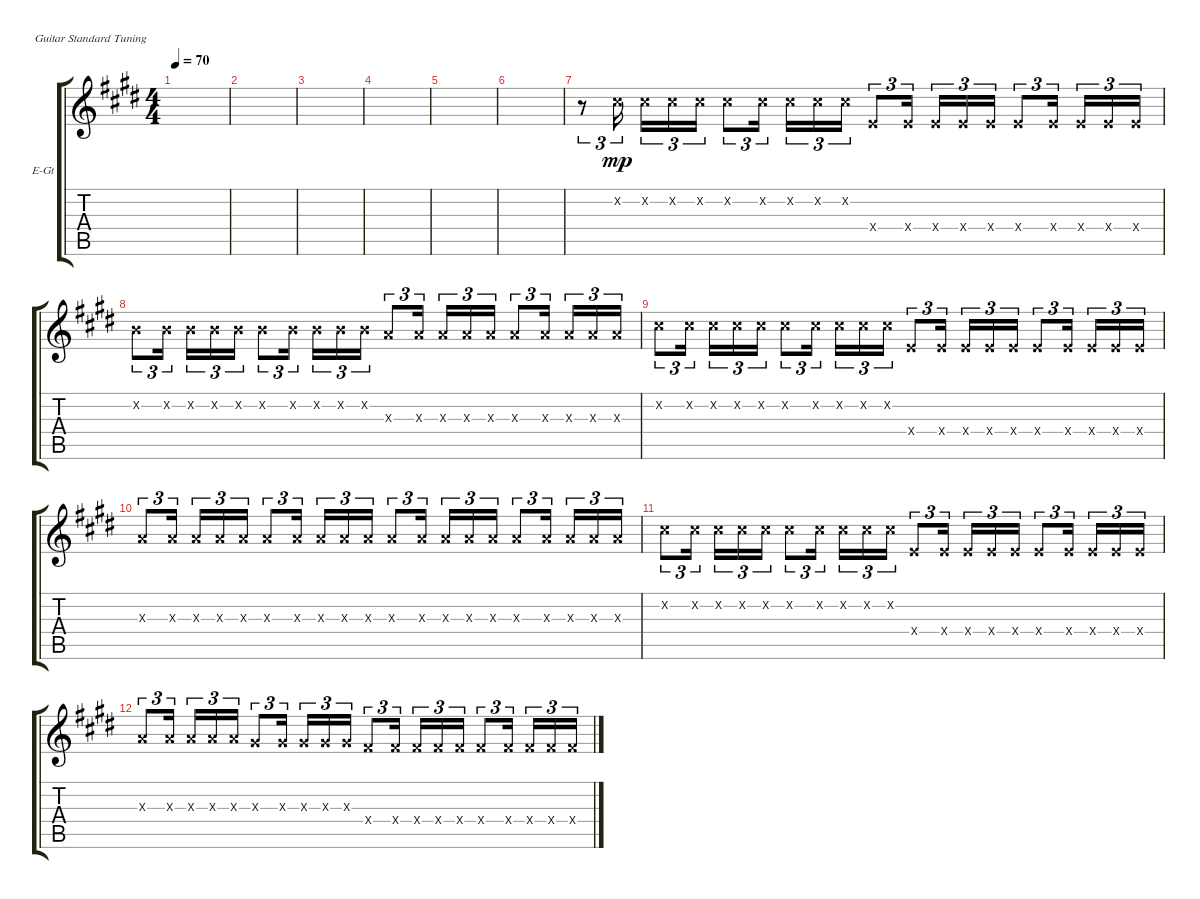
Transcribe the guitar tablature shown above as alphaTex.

\defaultSystemsLayout 4
\bracketExtendMode groupsimilarinstruments
\firstSystemTrackNameOrientation horizontal
\otherSystemsTrackNameOrientation horizontal
\track ("Distorted 2" "E-Gt") {instrument overdrivenguitar}
\staff {score tabs}
\tuning (E4 B3 G3 D3 A2 E2)
\ts (4 4)
\tempo 70
\clef g2
\ks c#minor
|
|
|
|
|
|
r.8{tu (3 2)} 2.2{x}.16{tu (3 2) dy mp} 2.2{x}.16{tu (3 2)} 2.2{x}.16{tu (3 2)} 2.2{x}.16{tu (3 2)} 2.2{x}.8{tu (3 2)} 2.2{x}.16{tu (3 2)} 2.2{x}.16{tu (3 2)} 2.2{x}.16{tu (3 2)} 2.2{x}.16{tu (3 2)} 2.4{x}.8{tu (3 2)} 2.4{x}.16{tu (3 2)} 2.4{x}.16{tu (3 2)} 2.4{x}.16{tu (3 2)} 2.4{x}.16{tu (3 2)} 2.4{x}.8{tu (3 2)} 2.4{x}.16{tu (3 2)} 2.4{x}.16{tu (3 2)} 2.4{x}.16{tu (3 2)} 2.4{x}.16{tu (3 2)} |
0.2{x}.8{tu (3 2)} 0.2{x}.16{tu (3 2)} 0.2{x}.16{tu (3 2)} 0.2{x}.16{tu (3 2)} 0.2{x}.16{tu (3 2)} 0.2{x}.8{tu (3 2)} 0.2{x}.16{tu (3 2)} 0.2{x}.16{tu (3 2)} 0.2{x}.16{tu (3 2)} 0.2{x}.16{tu (3 2)} 2.3{x}.8{tu (3 2)} 2.3{x}.16{tu (3 2)} 2.3{x}.16{tu (3 2)} 2.3{x}.16{tu (3 2)} 2.3{x}.16{tu (3 2)} 2.3{x}.8{tu (3 2)} 2.3{x}.16{tu (3 2)} 2.3{x}.16{tu (3 2)} 2.3{x}.16{tu (3 2)} 2.3{x}.16{tu (3 2)} |
2.2{x}.8{tu (3 2)} 2.2{x}.16{tu (3 2)} 2.2{x}.16{tu (3 2)} 2.2{x}.16{tu (3 2)} 2.2{x}.16{tu (3 2)} 2.2{x}.8{tu (3 2)} 2.2{x}.16{tu (3 2)} 2.2{x}.16{tu (3 2)} 2.2{x}.16{tu (3 2)} 2.2{x}.16{tu (3 2)} 2.4{x}.8{tu (3 2)} 2.4{x}.16{tu (3 2)} 2.4{x}.16{tu (3 2)} 2.4{x}.16{tu (3 2)} 2.4{x}.16{tu (3 2)} 2.4{x}.8{tu (3 2)} 2.4{x}.16{tu (3 2)} 2.4{x}.16{tu (3 2)} 2.4{x}.16{tu (3 2)} 2.4{x}.16{tu (3 2)} |
2.3{x}.8{tu (3 2)} 2.3{x}.16{tu (3 2)} 2.3{x}.16{tu (3 2)} 2.3{x}.16{tu (3 2)} 2.3{x}.16{tu (3 2)} 2.3{x}.8{tu (3 2)} 2.3{x}.16{tu (3 2)} 2.3{x}.16{tu (3 2)} 2.3{x}.16{tu (3 2)} 2.3{x}.16{tu (3 2)} 2.3{x}.8{tu (3 2)} 2.3{x}.16{tu (3 2)} 2.3{x}.16{tu (3 2)} 2.3{x}.16{tu (3 2)} 2.3{x}.16{tu (3 2)} 2.3{x}.8{tu (3 2)} 2.3{x}.16{tu (3 2)} 2.3{x}.16{tu (3 2)} 2.3{x}.16{tu (3 2)} 2.3{x}.16{tu (3 2)} |
2.2{x}.8{tu (3 2)} 2.2{x}.16{tu (3 2)} 2.2{x}.16{tu (3 2)} 2.2{x}.16{tu (3 2)} 2.2{x}.16{tu (3 2)} 2.2{x}.8{tu (3 2)} 2.2{x}.16{tu (3 2)} 2.2{x}.16{tu (3 2)} 2.2{x}.16{tu (3 2)} 2.2{x}.16{tu (3 2)} 2.4{x}.8{tu (3 2)} 2.4{x}.16{tu (3 2)} 2.4{x}.16{tu (3 2)} 2.4{x}.16{tu (3 2)} 2.4{x}.16{tu (3 2)} 2.4{x}.8{tu (3 2)} 2.4{x}.16{tu (3 2)} 2.4{x}.16{tu (3 2)} 2.4{x}.16{tu (3 2)} 2.4{x}.16{tu (3 2)} |
2.3{x}.8{tu (3 2)} 2.3{x}.16{tu (3 2)} 2.3{x}.16{tu (3 2)} 2.3{x}.16{tu (3 2)} 2.3{x}.16{tu (3 2)} 1.3{x}.8{tu (3 2)} 1.3{x}.16{tu (3 2)} 1.3{x}.16{tu (3 2)} 1.3{x}.16{tu (3 2)} 1.3{x}.16{tu (3 2)} 4.4{x}.8{tu (3 2)} 4.4{x}.16{tu (3 2)} 4.4{x}.16{tu (3 2)} 4.4{x}.16{tu (3 2)} 4.4{x}.16{tu (3 2)} 4.4{x}.8{tu (3 2)} 4.4{x}.16{tu (3 2)} 4.4{x}.16{tu (3 2)} 4.4{x}.16{tu (3 2)} 4.4{x}.16{tu (3 2)}
